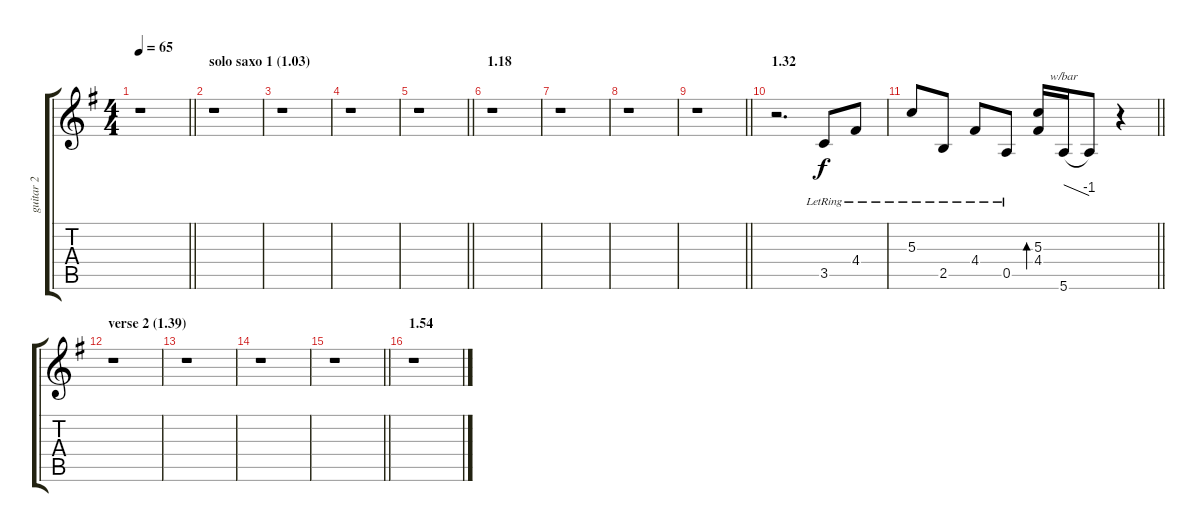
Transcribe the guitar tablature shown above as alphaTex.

\track ("guitar 2" "guitar 2") {instrument overdrivenguitar}
\staff {score tabs}
\tuning (E4 B3 G3 D3 A2 E2) {hide}
\ts (4 4)
\tempo 65
\clef g2
\barLineRight lightlight
\ks g
r.1{dy f} |
\section ("" "solo saxo 1 (1.03)")
r.1 |
r.1 |
r.1 |
\barLineRight lightlight
r.1 |
\section ("" "1.18")
r.1 |
r.1 |
r.1 |
\barLineRight lightlight
r.1 |
\section ("" "1.32")
r.2{d} 3.5{lr}.8 4.4{lr}.8 |
\barLineRight lightlight
5.3{lr}.8 2.5{lr}.8 4.4{lr}.8 0.5{lr}.8 (5.3 4.4).16{bd 60} 5.6.16{tbe (dive default 0 0 60 -4)} 5.6{t}.8 r.4 |
\section ("" "verse 2 (1.39)")
r.1 |
r.1 |
r.1 |
\barLineRight lightlight
r.1 |
\section ("" "1.54")
r.1
